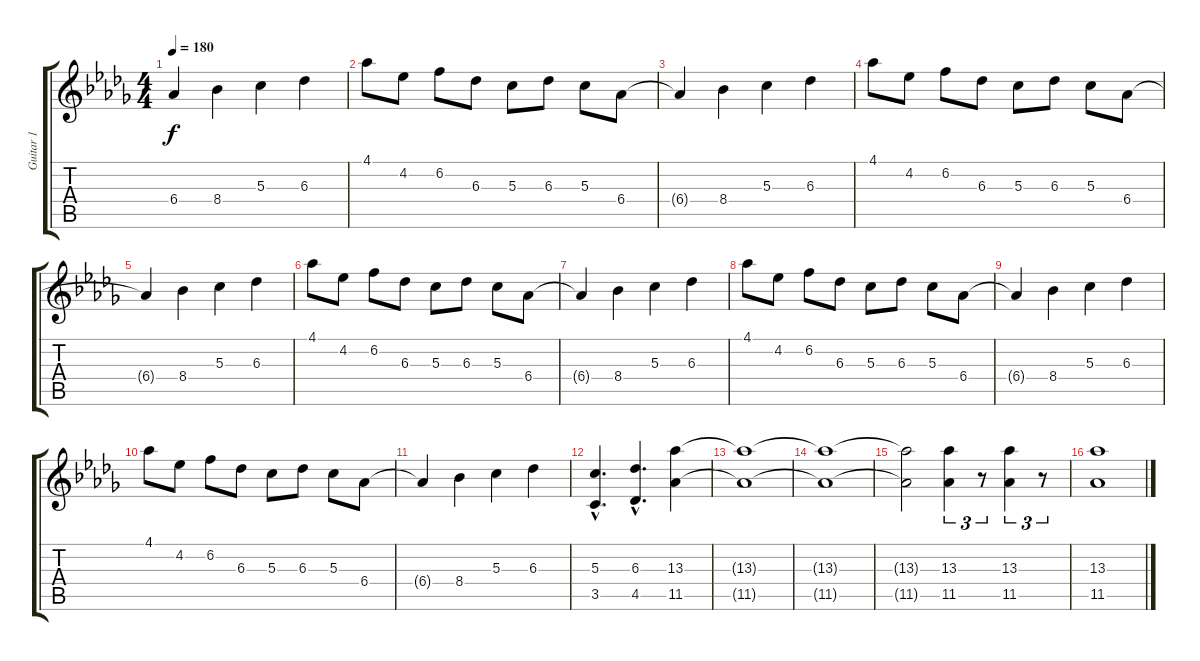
\track ("Guitar 1" "Guitar 1") {instrument distortionguitar}
\staff {score tabs}
\tuning (E4 B3 G3 D3 A2 E2) {hide}
\ts (4 4)
\tempo 180
\clef g2
\ks db
6.4{t}.4{dy f} 8.4.4 5.3.4 6.3.4 |
4.1.8 4.2.8 6.2.8 6.3.8 5.3.8 6.3.8 5.3.8 6.4.8 |
6.4{t}.4 8.4.4 5.3.4 6.3.4 |
4.1.8 4.2.8 6.2.8 6.3.8 5.3.8 6.3.8 5.3.8 6.4.8 |
6.4{t}.4 8.4.4 5.3.4 6.3.4 |
4.1.8 4.2.8 6.2.8 6.3.8 5.3.8 6.3.8 5.3.8 6.4.8 |
6.4{t}.4 8.4.4 5.3.4 6.3.4 |
4.1.8 4.2.8 6.2.8 6.3.8 5.3.8 6.3.8 5.3.8 6.4.8 |
6.4{t}.4 8.4.4 5.3.4 6.3.4 |
4.1.8 4.2.8 6.2.8 6.3.8 5.3.8 6.3.8 5.3.8 6.4.8 |
6.4{t}.4 8.4.4 5.3.4 6.3.4 |
(5.3{hac} 3.5{hac}).4{d} (6.3{hac} 4.5{hac}).4{d} (13.3 11.5).4 |
(13.3{t} 11.5{t}).1{volume 8} |
(13.3{t} 11.5{t}).1{volume 5} |
(13.3{t} 11.5{t}).2 (13.3 11.5).4{tu (3 2) volume 9} r.8{tu (3 2)} (13.3 11.5).4{tu (3 2)} r.8{tu (3 2)} |
(13.3 11.5).1{volume 5}
